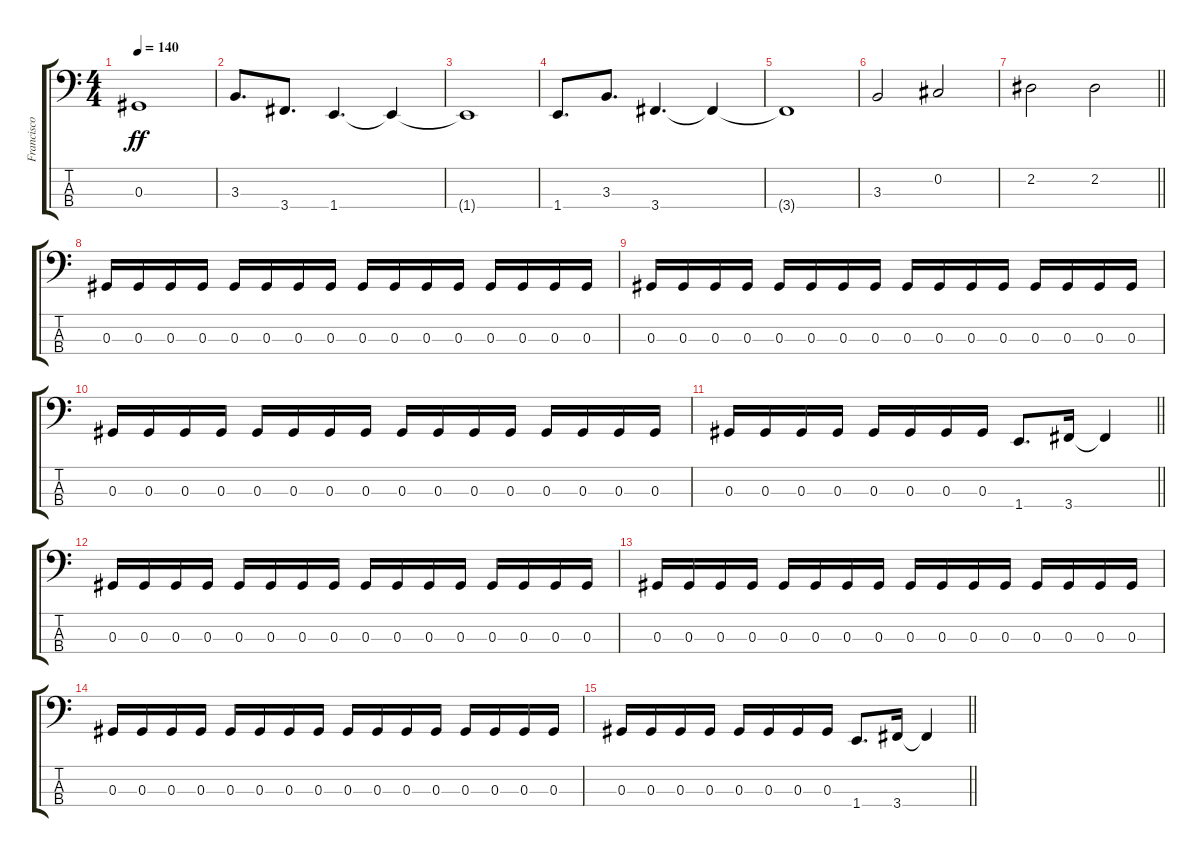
\track ("Francisco Sanchez" "Francisco ") {instrument electricbassfinger}
\staff {score tabs}
\tuning (Gb2 Db2 Ab1 Eb1) {hide}
\ts (4 4)
\tempo 140
\clef f4
\ks c
0.3{t}.1{dy ff} |
3.3.8{d} 3.4.8{d} 1.4.4{d} 1.4{t}.4 |
1.4{t}.1 |
1.4.8{d} 3.3.8{d} 3.4.4{d} 3.4{t}.4 |
3.4{t}.1 |
3.3.2 0.2.2 |
\barLineRight lightlight
2.2.2 2.2.2 |
0.3.16 0.3.16 0.3.16 0.3.16 0.3.16 0.3.16 0.3.16 0.3.16 0.3.16 0.3.16 0.3.16 0.3.16 0.3.16 0.3.16 0.3.16 0.3.16 |
0.3.16 0.3.16 0.3.16 0.3.16 0.3.16 0.3.16 0.3.16 0.3.16 0.3.16 0.3.16 0.3.16 0.3.16 0.3.16 0.3.16 0.3.16 0.3.16 |
0.3.16 0.3.16 0.3.16 0.3.16 0.3.16 0.3.16 0.3.16 0.3.16 0.3.16 0.3.16 0.3.16 0.3.16 0.3.16 0.3.16 0.3.16 0.3.16 |
\barLineRight lightlight
0.3.16 0.3.16 0.3.16 0.3.16 0.3.16 0.3.16 0.3.16 0.3.16 1.4.8{d} 3.4.16 3.4{t}.4 |
0.3.16 0.3.16 0.3.16 0.3.16 0.3.16 0.3.16 0.3.16 0.3.16 0.3.16 0.3.16 0.3.16 0.3.16 0.3.16 0.3.16 0.3.16 0.3.16 |
0.3.16 0.3.16 0.3.16 0.3.16 0.3.16 0.3.16 0.3.16 0.3.16 0.3.16 0.3.16 0.3.16 0.3.16 0.3.16 0.3.16 0.3.16 0.3.16 |
0.3.16 0.3.16 0.3.16 0.3.16 0.3.16 0.3.16 0.3.16 0.3.16 0.3.16 0.3.16 0.3.16 0.3.16 0.3.16 0.3.16 0.3.16 0.3.16 |
\barLineRight lightlight
0.3.16 0.3.16 0.3.16 0.3.16 0.3.16 0.3.16 0.3.16 0.3.16 1.4.8{d} 3.4.16 3.4{t}.4
